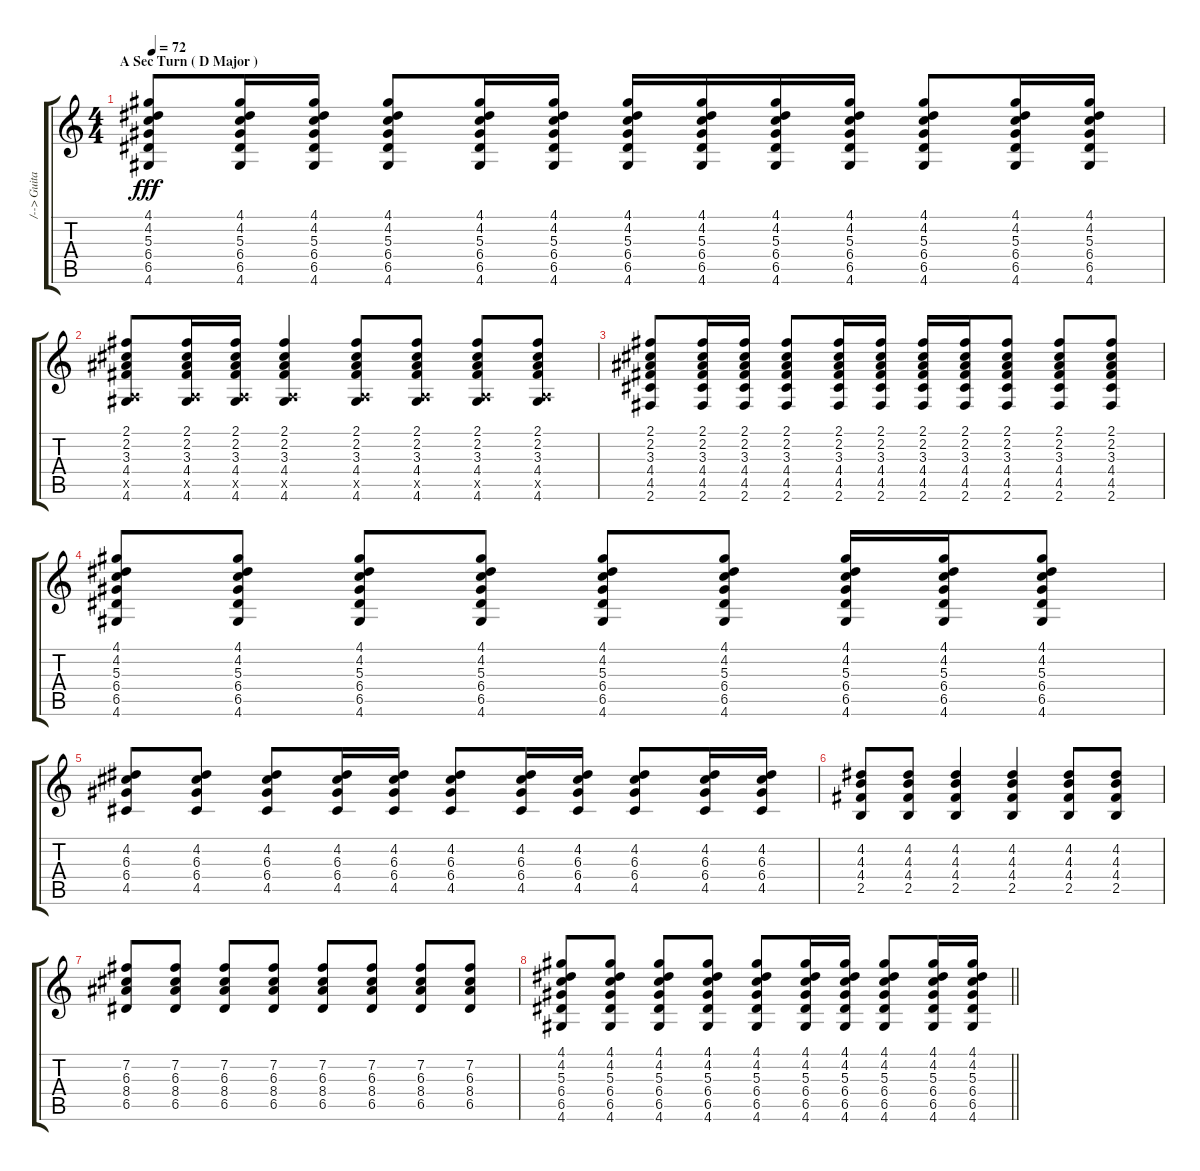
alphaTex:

\track ("/--> Guitarra Acustica (Doble) <---/" "/--> Guita") {instrument electricguitarclean}
\staff {score tabs}
\tuning (E4 B3 G3 D3 A2 E2) {hide}
\ts (4 4)
\section ("" "A Sec Turn ( D Major )")
\tempo 72
\clef g2
\ks c
(4.1 4.2 5.3 6.4 6.5 4.6).8{dy fff} (4.1 4.2 5.3 6.4 6.5 4.6).16 (4.1 4.2 5.3 6.4 6.5 4.6).16 (4.1 4.2 5.3 6.4 6.5 4.6).8 (4.1 4.2 5.3 6.4 6.5 4.6).16 (4.1 4.2 5.3 6.4 6.5 4.6).16 (4.1 4.2 5.3 6.4 6.5 4.6).16 (4.1 4.2 5.3 6.4 6.5 4.6).16 (4.1 4.2 5.3 6.4 6.5 4.6).16 (4.1 4.2 5.3 6.4 6.5 4.6).16 (4.1 4.2 5.3 6.4 6.5 4.6).8 (4.1 4.2 5.3 6.4 6.5 4.6).16 (4.1 4.2 5.3 6.4 6.5 4.6).16 |
(2.1 2.2 3.3 4.4 0.5{x} 4.6).8 (2.1 2.2 3.3 4.4 0.5{x} 4.6).16 (2.1 2.2 3.3 4.4 0.5{x} 4.6).16 (2.1 2.2 3.3 4.4 0.5{x} 4.6).4 (2.1 2.2 3.3 4.4 0.5{x} 4.6).8 (2.1 2.2 3.3 4.4 0.5{x} 4.6).8 (2.1 2.2 3.3 4.4 0.5{x} 4.6).8 (2.1 2.2 3.3 4.4 0.5{x} 4.6).8 |
(2.1 2.2 3.3 4.4 4.5 2.6).8 (2.1 2.2 3.3 4.4 4.5 2.6).16 (2.1 2.2 3.3 4.4 4.5 2.6).16 (2.1 2.2 3.3 4.4 4.5 2.6).8 (2.1 2.2 3.3 4.4 4.5 2.6).16 (2.1 2.2 3.3 4.4 4.5 2.6).16 (2.1 2.2 3.3 4.4 4.5 2.6).16 (2.1 2.2 3.3 4.4 4.5 2.6).16 (2.1 2.2 3.3 4.4 4.5 2.6).8 (2.1 2.2 3.3 4.4 4.5 2.6).8 (2.1 2.2 3.3 4.4 4.5 2.6).8 |
(4.1 4.2 5.3 6.4 6.5 4.6).8 (4.1 4.2 5.3 6.4 6.5 4.6).8 (4.1 4.2 5.3 6.4 6.5 4.6).8 (4.1 4.2 5.3 6.4 6.5 4.6).8 (4.1 4.2 5.3 6.4 6.5 4.6).8 (4.1 4.2 5.3 6.4 6.5 4.6).8 (4.1 4.2 5.3 6.4 6.5 4.6).16 (4.1 4.2 5.3 6.4 6.5 4.6).16 (4.1 4.2 5.3 6.4 6.5 4.6).8 |
(4.2 6.3 6.4 4.5).8 (4.2 6.3 6.4 4.5).8 (4.2 6.3 6.4 4.5).8 (4.2 6.3 6.4 4.5).16 (4.2 6.3 6.4 4.5).16 (4.2 6.3 6.4 4.5).8 (4.2 6.3 6.4 4.5).16 (4.2 6.3 6.4 4.5).16 (4.2 6.3 6.4 4.5).8 (4.2 6.3 6.4 4.5).16 (4.2 6.3 6.4 4.5).16 |
(4.2 4.3 4.4 2.5).8 (4.2 4.3 4.4 2.5).8 (4.2 4.3 4.4 2.5).4 (4.2 4.3 4.4 2.5).4 (4.2 4.3 4.4 2.5).8 (4.2 4.3 4.4 2.5).8 |
(7.2 6.3 8.4 6.5).8 (7.2 6.3 8.4 6.5).8 (7.2 6.3 8.4 6.5).8 (7.2 6.3 8.4 6.5).8 (7.2 6.3 8.4 6.5).8 (7.2 6.3 8.4 6.5).8 (7.2 6.3 8.4 6.5).8 (7.2 6.3 8.4 6.5).8 |
\barLineRight lightlight
(4.1 4.2 5.3 6.4 6.5 4.6).8 (4.1 4.2 5.3 6.4 6.5 4.6).8 (4.1 4.2 5.3 6.4 6.5 4.6).8 (4.1 4.2 5.3 6.4 6.5 4.6).8 (4.1 4.2 5.3 6.4 6.5 4.6).8 (4.1 4.2 5.3 6.4 6.5 4.6).16 (4.1 4.2 5.3 6.4 6.5 4.6).16 (4.1 4.2 5.3 6.4 6.5 4.6).8 (4.1 4.2 5.3 6.4 6.5 4.6).16 (4.1 4.2 5.3 6.4 6.5 4.6).16
